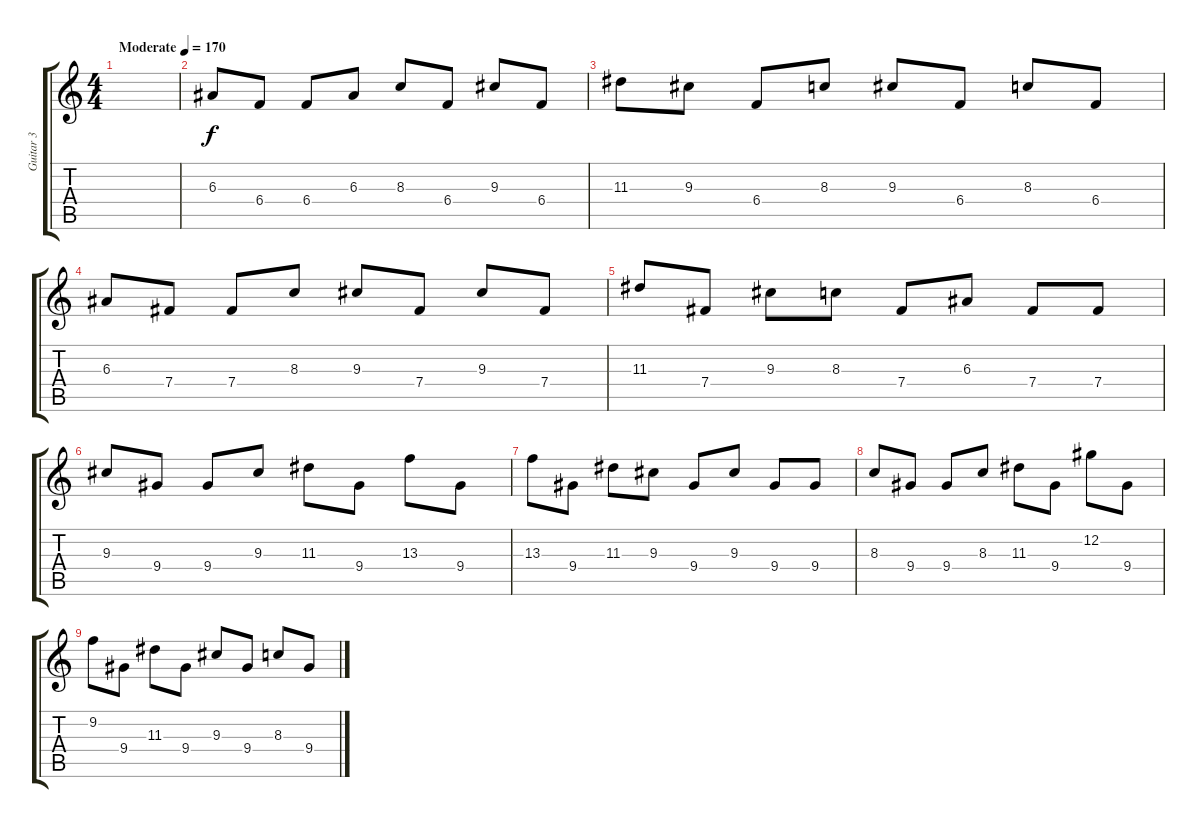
\track ("Guitar 3" "Guitar 3") {instrument electricguitarclean}
\staff {score tabs}
\tuning (Db4 Ab3 E3 B2 Gb2 B1) {hide}
\ts (4 4)
\tempo (170 "Moderate")
\clef g2
\ks c
|
6.3.8 6.4.8 6.4.8 6.3.8 8.3.8 6.4.8 9.3.8 6.4.8 |
11.3.8 9.3.8 6.4.8 8.3.8 9.3.8 6.4.8 8.3.8 6.4.8 |
6.3.8 7.4.8 7.4.8 8.3.8 9.3.8 7.4.8 9.3.8 7.4.8 |
11.3.8 7.4.8 9.3.8 8.3.8 7.4.8 6.3.8 7.4.8 7.4.8 |
9.3.8 9.4.8 9.4.8 9.3.8 11.3.8 9.4.8 13.3.8 9.4.8 |
13.3.8 9.4.8 11.3.8 9.3.8 9.4.8 9.3.8 9.4.8 9.4.8 |
8.3.8 9.4.8 9.4.8 8.3.8 11.3.8 9.4.8 12.2.8 9.4.8 |
9.2.8 9.4.8 11.3.8 9.4.8 9.3.8 9.4.8 8.3.8 9.4.8
